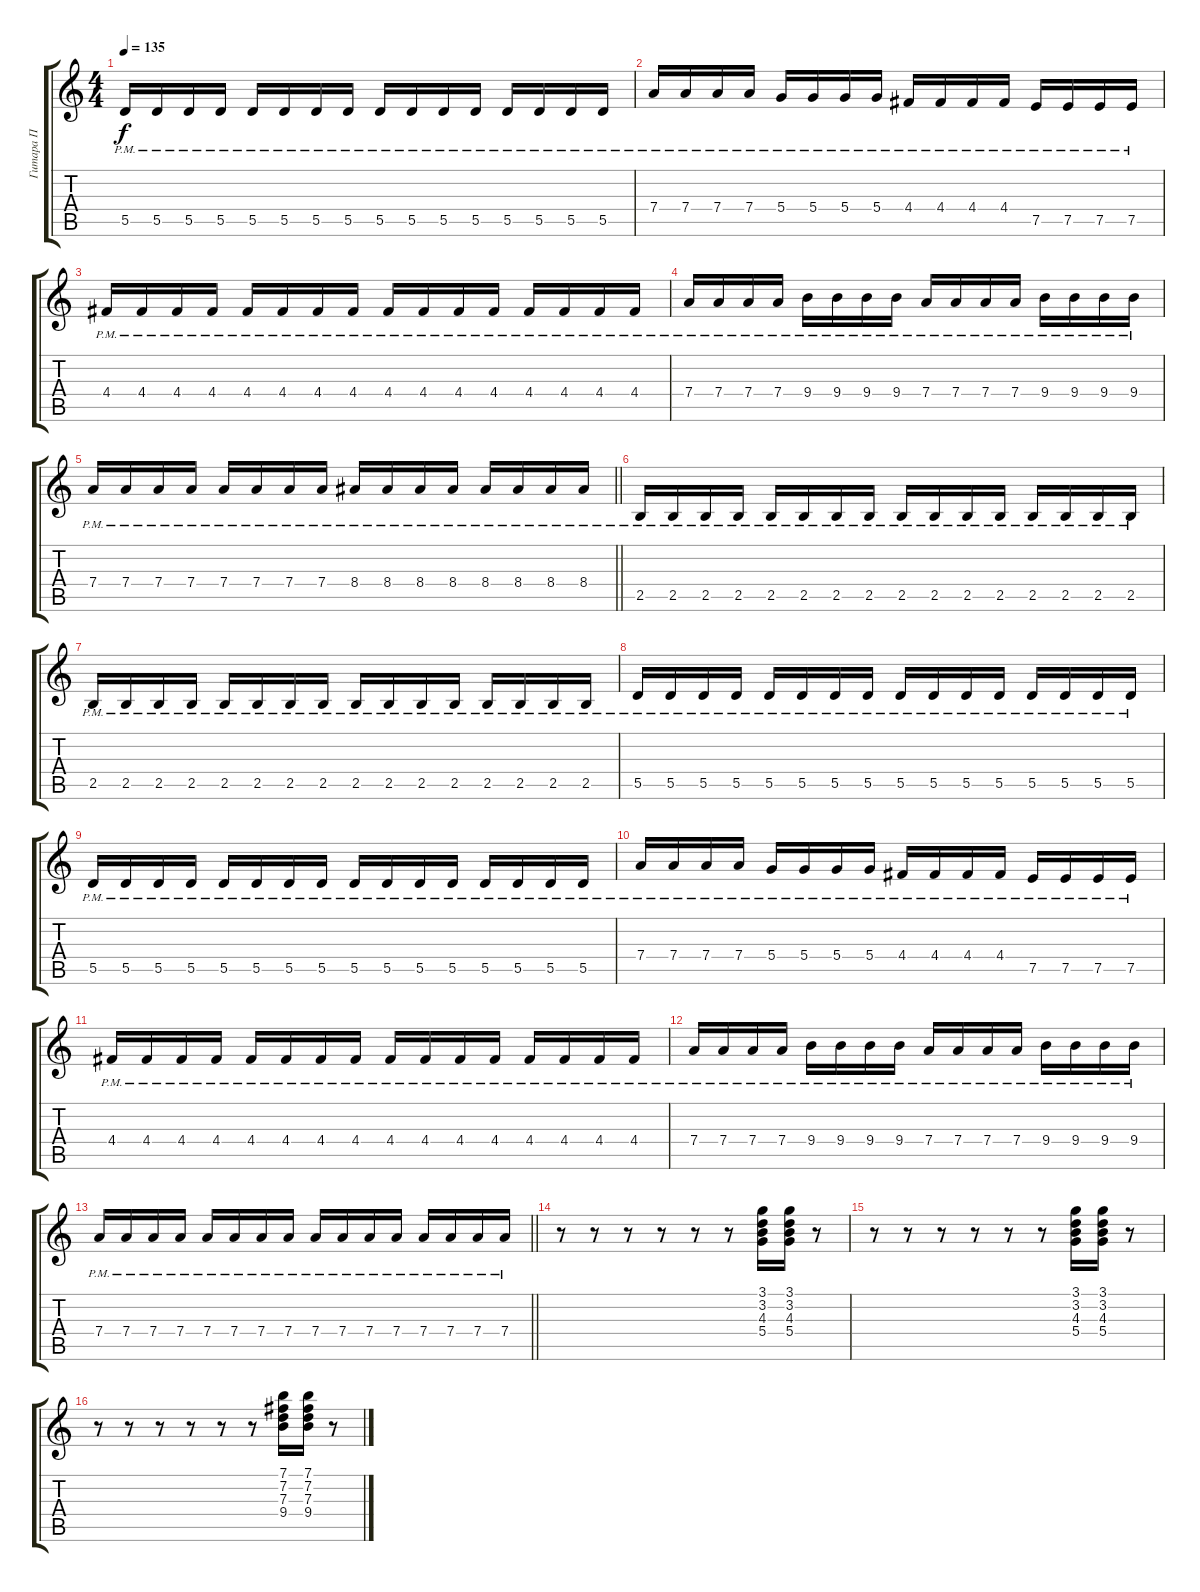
\track ("Гитара П" "Гитара П") {instrument distortionguitar}
\staff {score tabs}
\tuning (E4 B3 G3 D3 A2 E2) {hide}
\ts (4 4)
\tempo 135
\clef g2
\ks c
5.5{pm}.16{dy f} 5.5{pm}.16 5.5{pm}.16 5.5{pm}.16 5.5{pm}.16 5.5{pm}.16 5.5{pm}.16 5.5{pm}.16 5.5{pm}.16 5.5{pm}.16 5.5{pm}.16 5.5{pm}.16 5.5{pm}.16 5.5{pm}.16 5.5{pm}.16 5.5{pm}.16 |
7.4{pm}.16 7.4{pm}.16 7.4{pm}.16 7.4{pm}.16 5.4{pm}.16 5.4{pm}.16 5.4{pm}.16 5.4{pm}.16 4.4{pm}.16 4.4{pm}.16 4.4{pm}.16 4.4{pm}.16 7.5{pm}.16 7.5{pm}.16 7.5{pm}.16 7.5{pm}.16 |
4.4{pm}.16 4.4{pm}.16 4.4{pm}.16 4.4{pm}.16 4.4{pm}.16 4.4{pm}.16 4.4{pm}.16 4.4{pm}.16 4.4{pm}.16 4.4{pm}.16 4.4{pm}.16 4.4{pm}.16 4.4{pm}.16 4.4{pm}.16 4.4{pm}.16 4.4{pm}.16 |
7.4{pm}.16 7.4{pm}.16 7.4{pm}.16 7.4{pm}.16 9.4{pm}.16 9.4{pm}.16 9.4{pm}.16 9.4{pm}.16 7.4{pm}.16 7.4{pm}.16 7.4{pm}.16 7.4{pm}.16 9.4{pm}.16 9.4{pm}.16 9.4{pm}.16 9.4{pm}.16 |
\barLineRight lightlight
7.4{pm}.16 7.4{pm}.16 7.4{pm}.16 7.4{pm}.16 7.4{pm}.16 7.4{pm}.16 7.4{pm}.16 7.4{pm}.16 8.4{pm}.16 8.4{pm}.16 8.4{pm}.16 8.4{pm}.16 8.4{pm}.16 8.4{pm}.16 8.4{pm}.16 8.4{pm}.16 |
\section ("" " ")
2.5{pm}.16{volume 8} 2.5{pm}.16 2.5{pm}.16 2.5{pm}.16 2.5{pm}.16 2.5{pm}.16 2.5{pm}.16 2.5{pm}.16 2.5{pm}.16 2.5{pm}.16 2.5{pm}.16 2.5{pm}.16 2.5{pm}.16 2.5{pm}.16 2.5{pm}.16 2.5{pm}.16 |
2.5{pm}.16 2.5{pm}.16 2.5{pm}.16 2.5{pm}.16 2.5{pm}.16 2.5{pm}.16 2.5{pm}.16 2.5{pm}.16 2.5{pm}.16 2.5{pm}.16 2.5{pm}.16 2.5{pm}.16 2.5{pm}.16 2.5{pm}.16 2.5{pm}.16 2.5{pm}.16 |
5.5{pm}.16 5.5{pm}.16 5.5{pm}.16 5.5{pm}.16 5.5{pm}.16 5.5{pm}.16 5.5{pm}.16 5.5{pm}.16 5.5{pm}.16 5.5{pm}.16 5.5{pm}.16 5.5{pm}.16 5.5{pm}.16 5.5{pm}.16 5.5{pm}.16 5.5{pm}.16 |
5.5{pm}.16 5.5{pm}.16 5.5{pm}.16 5.5{pm}.16 5.5{pm}.16 5.5{pm}.16 5.5{pm}.16 5.5{pm}.16 5.5{pm}.16 5.5{pm}.16 5.5{pm}.16 5.5{pm}.16 5.5{pm}.16 5.5{pm}.16 5.5{pm}.16 5.5{pm}.16 |
7.4{pm}.16 7.4{pm}.16 7.4{pm}.16 7.4{pm}.16 5.4{pm}.16 5.4{pm}.16 5.4{pm}.16 5.4{pm}.16 4.4{pm}.16 4.4{pm}.16 4.4{pm}.16 4.4{pm}.16 7.5{pm}.16 7.5{pm}.16 7.5{pm}.16 7.5{pm}.16 |
4.4{pm}.16 4.4{pm}.16 4.4{pm}.16 4.4{pm}.16 4.4{pm}.16 4.4{pm}.16 4.4{pm}.16 4.4{pm}.16 4.4{pm}.16 4.4{pm}.16 4.4{pm}.16 4.4{pm}.16 4.4{pm}.16 4.4{pm}.16 4.4{pm}.16 4.4{pm}.16 |
7.4{pm}.16 7.4{pm}.16 7.4{pm}.16 7.4{pm}.16 9.4{pm}.16 9.4{pm}.16 9.4{pm}.16 9.4{pm}.16 7.4{pm}.16 7.4{pm}.16 7.4{pm}.16 7.4{pm}.16 9.4{pm}.16 9.4{pm}.16 9.4{pm}.16 9.4{pm}.16 |
\barLineRight lightlight
7.4{pm}.16 7.4{pm}.16 7.4{pm}.16 7.4{pm}.16 7.4{pm}.16 7.4{pm}.16 7.4{pm}.16 7.4{pm}.16 7.4{pm}.16 7.4{pm}.16 7.4{pm}.16 7.4{pm}.16 7.4{pm}.16 7.4{pm}.16 7.4{pm}.16 7.4{pm}.16 |
\section ("" " ")
r.8{volume 10} r.8 r.8 r.8 r.8 r.8 (3.1 3.2 4.3 5.4).16 (3.1 3.2 4.3 5.4).16 r.8 |
r.8 r.8 r.8 r.8 r.8 r.8 (3.1 3.2 4.3 5.4).16 (3.1 3.2 4.3 5.4).16 r.8 |
r.8 r.8 r.8 r.8 r.8 r.8 (7.1 7.2 7.3 9.4).16 (7.1 7.2 7.3 9.4).16 r.8
